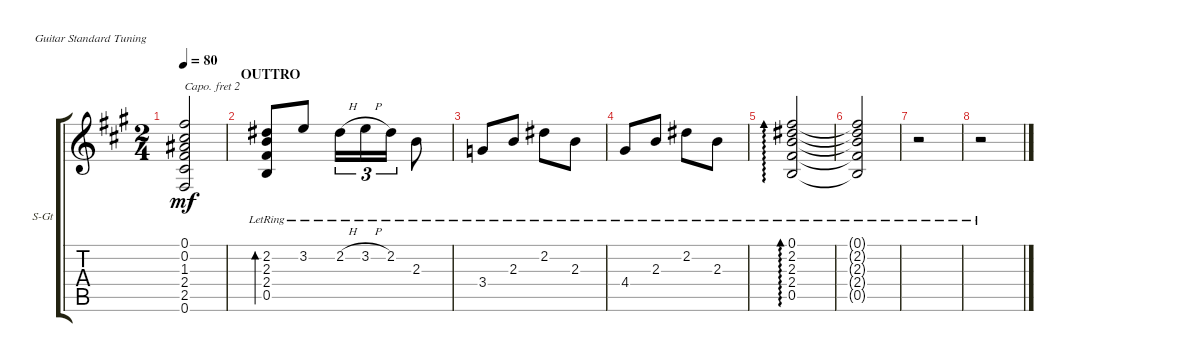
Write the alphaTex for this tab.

\defaultSystemsLayout 4
\bracketExtendMode groupsimilarinstruments
\firstSystemTrackNameOrientation horizontal
\otherSystemsTrackNameOrientation horizontal
\track ("Steel Guitar" "S-Gt") {instrument acousticguitarsteel}
\staff {score tabs}
\capo 2
\tuning (E4 B3 G3 D3 A2 E2)
\ts (2 4)
\tempo 80
\clef g2
\ks a
(0.6{t} 2.5{t} 2.4{t} 1.3{t} 0.2{t} 0.1{t}).2{dy mf} |
\section ("" "OUTTRO")
(0.5{lr} 2.4{lr} 2.3{lr} 2.2{lr}).8{bd 30} 3.2{lr}.8 2.2{h lr}.16{tu (3 2)} 3.2{h lr}.16{tu (3 2)} 2.2{lr}.16{tu (3 2)} 2.3{lr}.8 |
3.4{lr}.8 2.3{lr}.8 2.2{lr}.8 2.3{lr}.8 |
4.4{lr}.8 2.3{lr}.8 2.2{lr}.8 2.3{lr}.8 |
(2.4{lr} 0.5{lr} 2.3 2.2 0.1).2{ad 30} |
(2.4{lr t} 0.5{lr t} 2.3{t} 2.2{t} 0.1{t}).2 |
r.2 |
r.2
